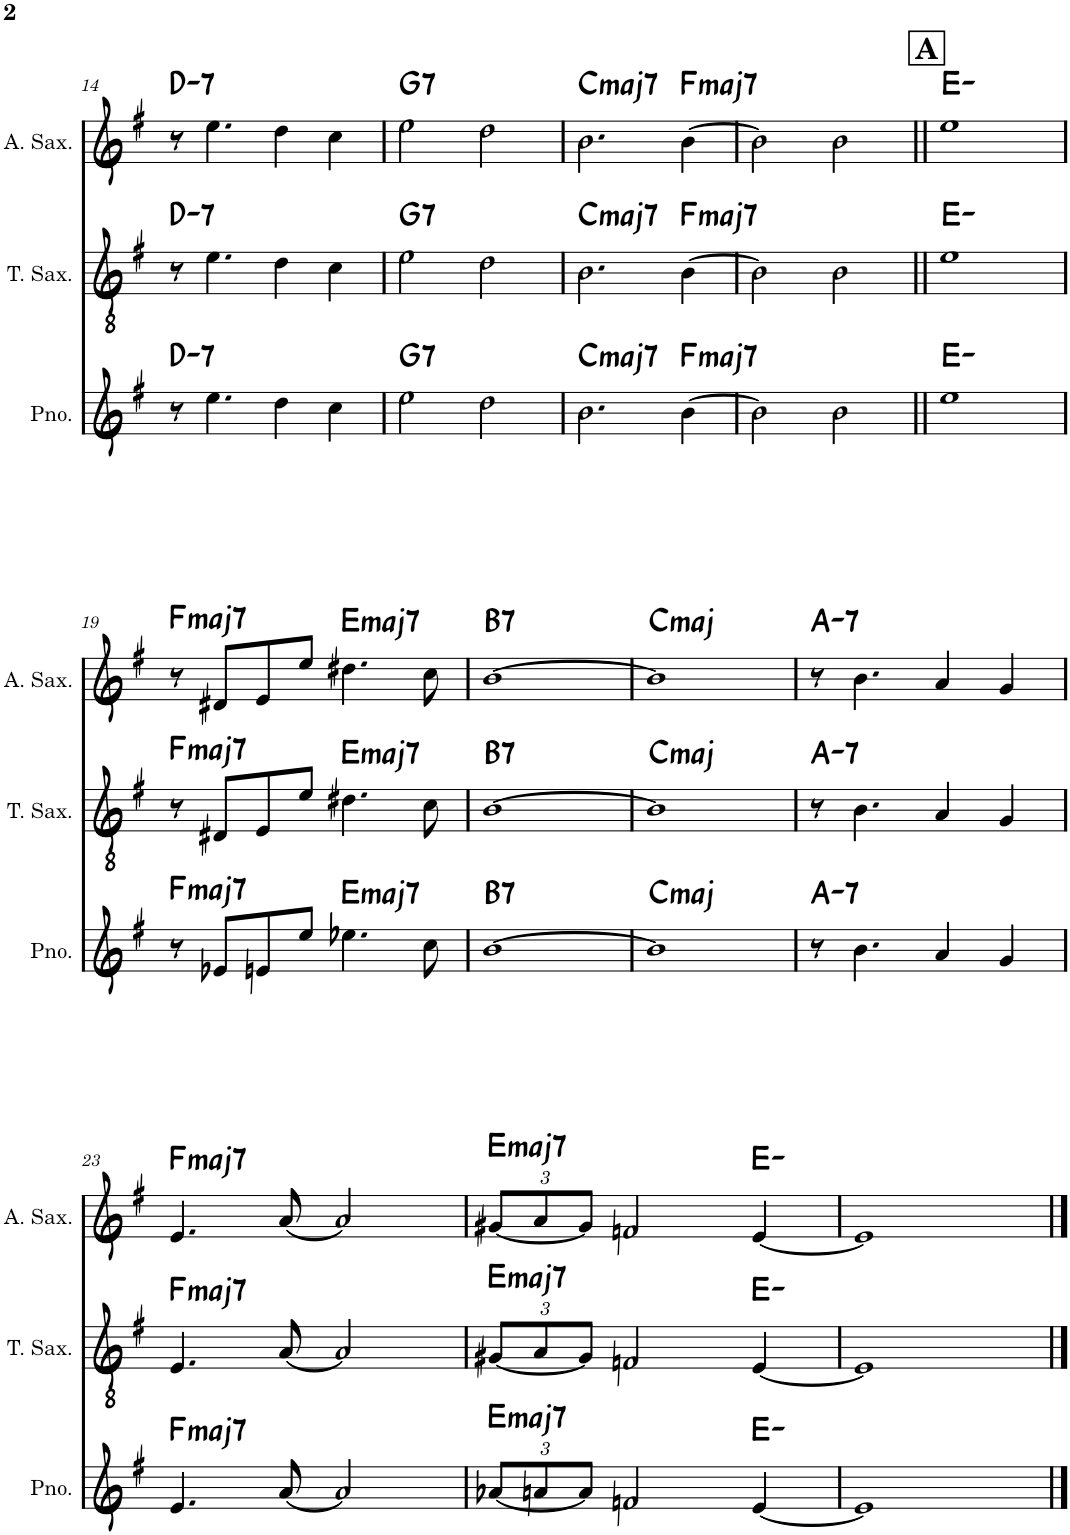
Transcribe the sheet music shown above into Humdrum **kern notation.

**kern	**harte	**kern	**harte	**kern	**harte
*part3	*part3	*part2	*part2	*part1	*part1
*staff3	*	*staff2	*	*staff1	*
*I"Piano	*	*I"Tenor Saxophone	*	*I"Alto Saxophone	*
*I'Pno.	*	*I'T. Sax.	*	*I'A. Sax.	*
!!LO:PB:g=z
*clefG2	*	*clefGv2	*	*clefG2	*
*	*	*ITrd8c14	*	*ITrd5c9	*
*k[f#]	*	*k[f#]	*	*k[f#]	*
*M4/4	*	*M4/4	*	*M4/4	*
=14	=14	=14	=14	=14	=14
!	!LO:H:kt=7	!	!LO:H:kt=7	!	!LO:H:kt=7
8r	D:min7	8r	D:min7	8r	D:min7
4.ee\	.	4.e\	.	4.ee\	.
4dd\	.	4d\	.	4dd\	.
4cc\	.	4c\	.	4cc\	.
=15	=15	=15	=15	=15	=15
!	!LO:H:kt=7	!	!LO:H:kt=7	!	!LO:H:kt=7
2ee\	G:7	2e\	G:7	2ee\	G:7
2dd\	.	2d\	.	2dd\	.
=16	=16	=16	=16	=16	=16
!	!LO:H:kt=maj7	!	!LO:H:kt=maj7	!	!LO:H:kt=maj7
2.b\	C:maj7	2.B\	C:maj7	2.b\	C:maj7
!	!LO:H:kt=maj7	!	!LO:H:kt=maj7	!	!LO:H:kt=maj7
[4b\	F:maj7	[4B\	F:maj7	[4b\	F:maj7
=17	=17	=17	=17	=17	=17
2b\]	.	2B\]	.	2b\]	.
2b\	.	2B\	.	2b\	.
!!LO:REH:place=s1:a:B:cj:fs=14:t=A
=18||	=18||	=18||	=18||	=18||	=18||
1ee	E:min	1e	E:min	1ee	E:min
!!LO:LB:g=z
=19	=19	=19	=19	=19	=19
!	!LO:H:kt=maj7	!	!LO:H:kt=maj7	!	!LO:H:kt=maj7
8r	F:maj7	8r	F:maj7	8r	F:maj7
8e-X/L	.	8D#X/L	.	8d#X/L	.
8en/	.	8E/	.	8e/	.
8ee/J	.	8e/J	.	8ee/J	.
!	!LO:H:kt=maj7	!	!LO:H:kt=maj7	!	!LO:H:kt=maj7
4.ee-X\	E:maj7	4.d#X\	E:maj7	4.dd#X\	E:maj7
8cc\	.	8c\	.	8cc\	.
=20	=20	=20	=20	=20	=20
!	!LO:H:kt=7	!	!LO:H:kt=7	!	!LO:H:kt=7
[1b	B:7	[1B	B:7	[1b	B:7
=21	=21	=21	=21	=21	=21
!	!LO:H:kt=maj	!	!LO:H:kt=maj	!	!LO:H:kt=maj
1b]	C:maj	1B]	C:maj	1b]	C:maj
=22	=22	=22	=22	=22	=22
!	!LO:H:kt=7	!	!LO:H:kt=7	!	!LO:H:kt=7
8r	A:min7	8r	A:min7	8r	A:min7
4.b\	.	4.B\	.	4.b\	.
4a/	.	4A/	.	4a/	.
4g/	.	4G/	.	4g/	.
!!LO:LB:g=z
=23	=23	=23	=23	=23	=23
!	!LO:H:kt=maj7	!	!LO:H:kt=maj7	!	!LO:H:kt=maj7
4.e/	F:maj7	4.E/	F:maj7	4.e/	F:maj7
[8a/	.	[8A/	.	[8a/	.
2a/]	.	2A/]	.	2a/]	.
=24	=24	=24	=24	=24	=24
*Xbrackettup	*	*Xbrackettup	*	*Xbrackettup	*
!	!LO:H:kt=maj7	!	!LO:H:kt=maj7	!	!LO:H:kt=maj7
[12a-X/L	E:maj7	[12G#X/L	E:maj7	[12g#X/L	E:maj7
12an/	.	12A/	.	12a/	.
12a-/J]	.	12G#/J]	.	12g#/J]	.
2fn/	.	2Fn/	.	2fn/	.
[4e/	E:min	[4E/	E:min	[4e/	E:min
=25	=25	=25	=25	=25	=25
1e]	.	1E]	.	1e]	.
==	==	==	==	==	==
*-	*-	*-	*-	*-	*-
